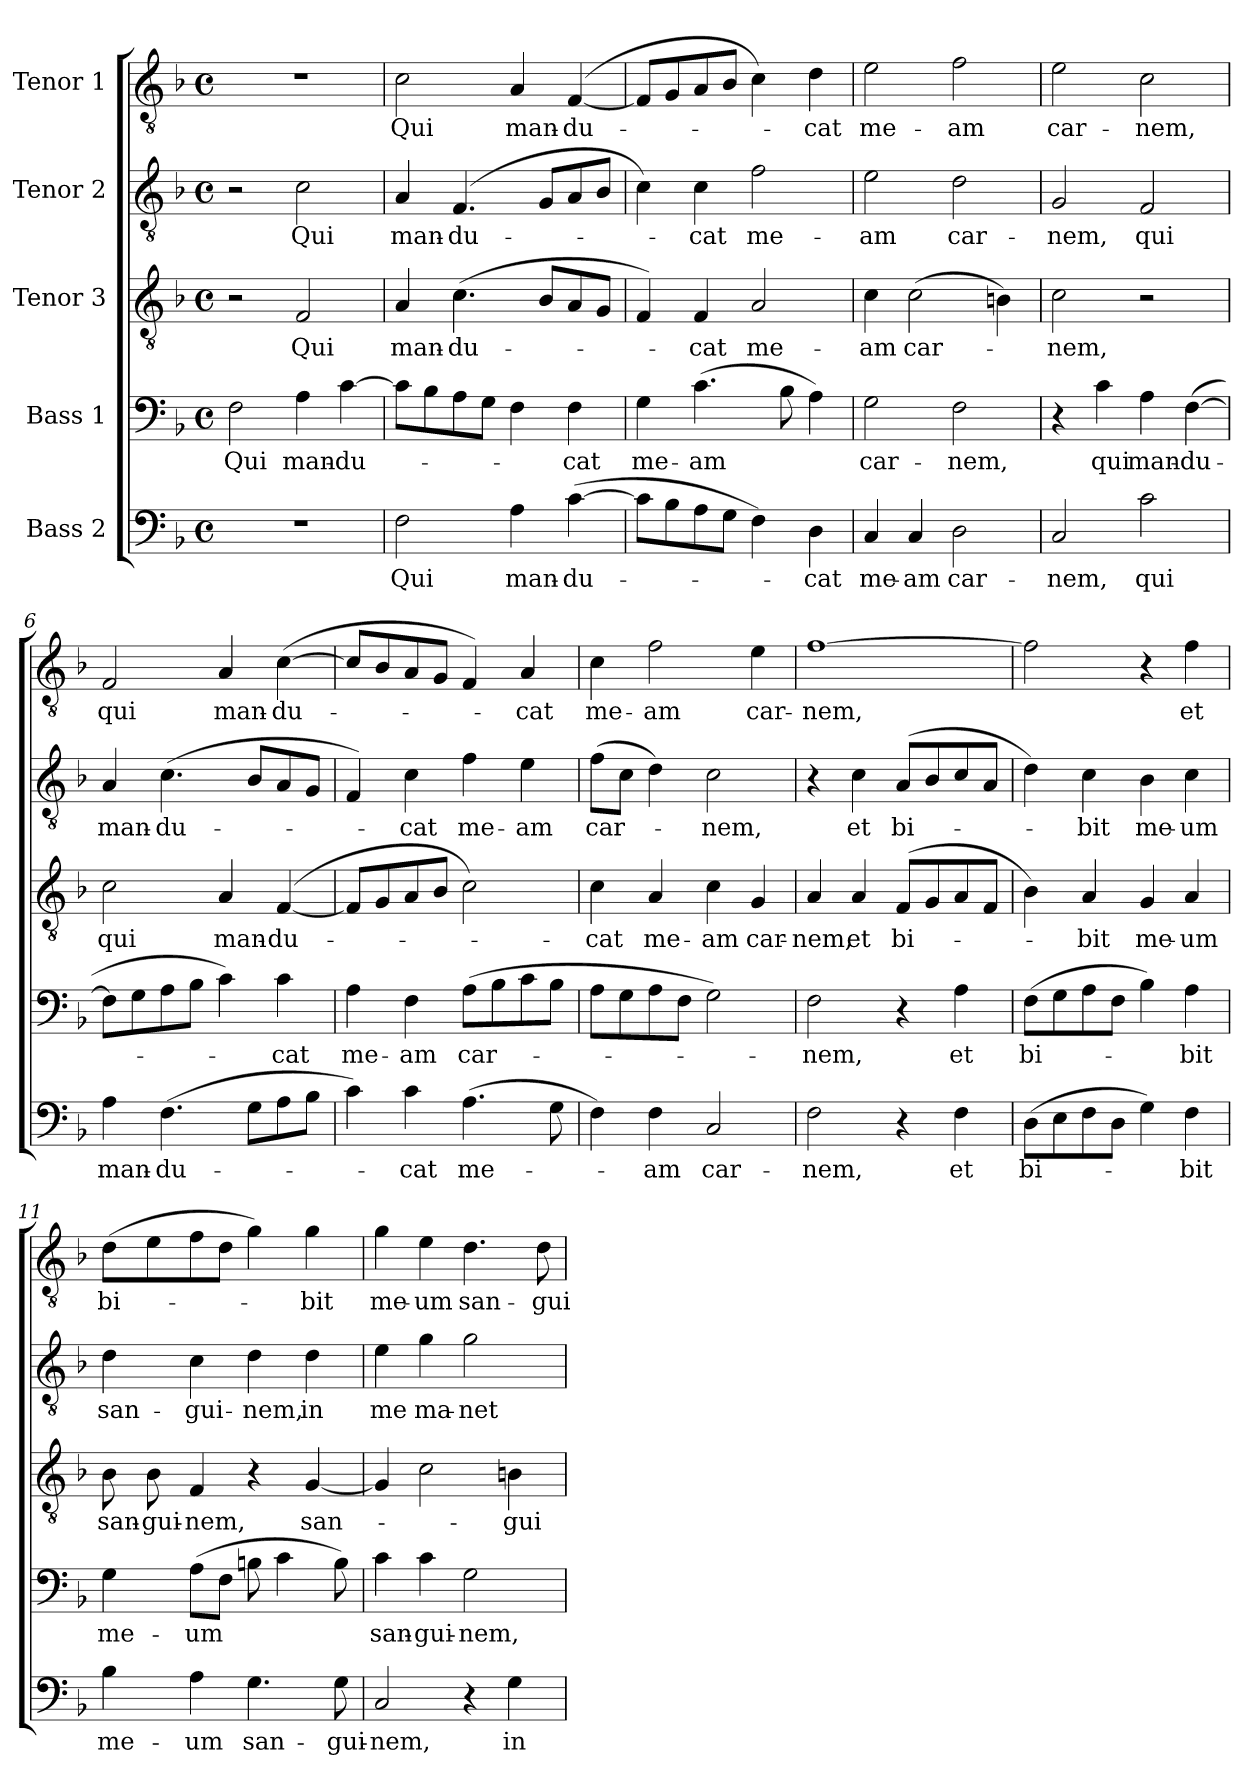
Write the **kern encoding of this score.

**kern	**text	**kern	**text	**kern	**text	**kern	**text	**kern	**text
*part5	*part5	*part4	*part4	*part3	*part3	*part2	*part2	*part1	*part1
*staff5	*staff5	*staff4	*staff4	*staff3	*staff3	*staff2	*staff2	*staff1	*staff1
*I"Bass 2	*	*I"Bass 1	*	*I"Tenor 3	*	*I"Tenor 2	*	*I"Tenor 1	*
*clefF4	*	*clefF4	*	*clefGv2	*	*clefGv2	*	*clefGv2	*
*k[b-]	*	*k[b-]	*	*k[b-]	*	*k[b-]	*	*k[b-]	*
*F:	*	*F:	*	*F:	*	*F:	*	*F:	*
*M4/4	*	*M4/4	*	*M4/4	*	*M4/4	*	*M4/4	*
*met(c)	*	*met(c)	*	*met(c)	*	*met(c)	*	*met(c)	*
=1	=1	=1	=1	=1	=1	=1	=1	=1	=1
1r	.	2F\	Qui	2r	.	2r	.	1r	.
.	.	4A\	man-	2F/	Qui	2c\	Qui	.	.
.	.	[4c\	-du-	.	.	.	.	.	.
=2	=2	=2	=2	=2	=2	=2	=2	=2	=2
2F\	Qui	8c\L]	.	4A/	man-	4A/	man-	2c\	Qui
.	.	8B-\	.	.	.	.	.	.	.
.	.	8A\	.	(4.c\	-du-	(4.F/	-du-	.	.
.	.	8G\J	.	.	.	.	.	.	.
4A\	man-	4F\	.	.	.	.	.	4A/	man-
.	.	.	.	8B-/L	.	8G/L	.	.	.
([4c\	-du-	4F\	-cat	8A/	.	8A/	.	([4F/	-du-
.	.	.	.	8G/J	.	8B-/J	.	.	.
=3	=3	=3	=3	=3	=3	=3	=3	=3	=3
8c\L]	.	4G\	me-	4F/)	.	4c\)	.	8F/L]	.
8B-\	.	.	.	.	.	.	.	8G/	.
8A\	.	(4.c\	-am	4F/	-cat	4c\	-cat	8A/	.
8G\J	.	.	.	.	.	.	.	8B-/J	.
4F\)	.	.	.	2A/	me-	2f\	me-	4c\)	.
.	.	8B-\	.	.	.	.	.	.	.
4D\	-cat	4A\)	.	.	.	.	.	4d\	-cat
=4	=4	=4	=4	=4	=4	=4	=4	=4	=4
4C/	me-	2G\	car-	4c\	-am	2e\	-am	2e\	me-
4C/	-am	.	.	(2c\	car-	.	.	.	.
2D\	car-	2F\	-nem,	.	.	2d\	car-	2f\	-am
.	.	.	.	4Bn\)	.	.	.	.	.
=5	=5	=5	=5	=5	=5	=5	=5	=5	=5
2C/	-nem,	4r	.	2c\	-nem,	2G/	-nem,	2e\	car-
.	.	4c\	qui	.	.	.	.	.	.
2c\	qui	4A\	man-	2r	.	2F/	qui	2c\	-nem,
.	.	([4F\	-du-	.	.	.	.	.	.
!!LO:LB:g=z
=6	=6	=6	=6	=6	=6	=6	=6	=6	=6
4A\	man-	8F\L]	.	2c\	qui	4A/	man-	2F/	qui
.	.	8G\	.	.	.	.	.	.	.
(4.F\	-du-	8A\	.	.	.	(4.c\	-du-	.	.
.	.	8B-\J	.	.	.	.	.	.	.
.	.	4c\)	.	4A/	man-	.	.	4A/	man-
8G\L	.	.	.	.	.	8B-/L	.	.	.
8A\	.	4c\	-cat	([4F/	-du-	8A/	.	([4c\	-du-
8B-\J	.	.	.	.	.	8G/J	.	.	.
=7	=7	=7	=7	=7	=7	=7	=7	=7	=7
4c\)	.	4A\	me-	8F/L]	.	4F/)	.	8c/L]	.
.	.	.	.	8G/	.	.	.	8B-/	.
4c\	-cat	4F\	-am	8A/	.	4c\	-cat	8A/	.
.	.	.	.	8B-/J	.	.	.	8G/J	.
(4.A\	me-	(8A\L	car-	2c\)	.	4f\	me-	4F/)	.
.	.	8B-\	.	.	.	.	.	.	.
.	.	8c\	.	.	.	4e\	-am	4A/	-cat
8G\	.	8B-\J	.	.	.	.	.	.	.
=8	=8	=8	=8	=8	=8	=8	=8	=8	=8
4F\)	.	8A\L	.	4c\	-cat	(8f\L	car-	4c\	me-
.	.	8G\	.	.	.	8c\J	.	.	.
4F\	-am	8A\	.	4A/	me-	4d\)	.	2f\	-am
.	.	8F\J	.	.	.	.	.	.	.
2C/	car-	2G\)	.	4c\	-am	2c\	-nem,	.	.
.	.	.	.	4G/	car-	.	.	4e\	car-
=9	=9	=9	=9	=9	=9	=9	=9	=9	=9
2F\	-nem,	2F\	-nem,	4A/	-nem,	4r	.	[1f	-nem,
.	.	.	.	4A/	et	4c\	et	.	.
4r	.	4r	.	(8F/L	bi-	(8A/L	bi-	.	.
.	.	.	.	8G/	.	8B-/	.	.	.
4F\	et	4A\	et	8A/	.	8c/	.	.	.
.	.	.	.	8F/J	.	8A/J	.	.	.
=10	=10	=10	=10	=10	=10	=10	=10	=10	=10
(8D\L	bi-	(8F\L	bi-	4B-\)	.	4d\)	.	2f\]	.
8E\	.	8G\	.	.	.	.	.	.	.
8F\	.	8A\	.	4A/	-bit	4c\	-bit	.	.
8D\J	.	8F\J	.	.	.	.	.	.	.
4G\)	.	4B-\)	.	4G/	me-	4B-\	me-	4r	.
4F\	-bit	4A\	-bit	4A/	-um	4c\	-um	4f\	et
!!LO:PB:g=z
=11	=11	=11	=11	=11	=11	=11	=11	=11	=11
4B-\	me-	4G\	me-	8B-\	san-	4d\	san-	(8d\L	bi-
.	.	.	.	8B-\	-gui-	.	.	8e\	.
4A\	-um	(8A\L	-um	4F/	-nem,	4c\	-gui-	8f\	.
.	.	8F\J	.	.	.	.	.	8d\J	.
4.G\	san-	8Bn\	.	4r	.	4d\	-nem,	4g\)	.
.	.	4c\	.	.	.	.	.	.	.
.	.	.	.	[4G/	san-	4d\	in	4g\	-bit
8G\	-gui-	8B\)	.	.	.	.	.	.	.
=12	=12	=12	=12	=12	=12	=12	=12	=12	=12
2C/	-nem,	4c\	san-	4G/]	.	4e\	me	4g\	me-
.	.	4c\	-gui-	2c\	.	4g\	ma-	4e\	-um
4r	.	2G\	-nem,	.	.	2g\	-net	4.d\	san-
4G\	in	.	.	4Bn\	-gui-	.	.	.	.
.	.	.	.	.	.	.	.	8d\	-gui-
=	=	=	=	=	=	=	=	=	=
*-	*-	*-	*-	*-	*-	*-	*-	*-	*-
